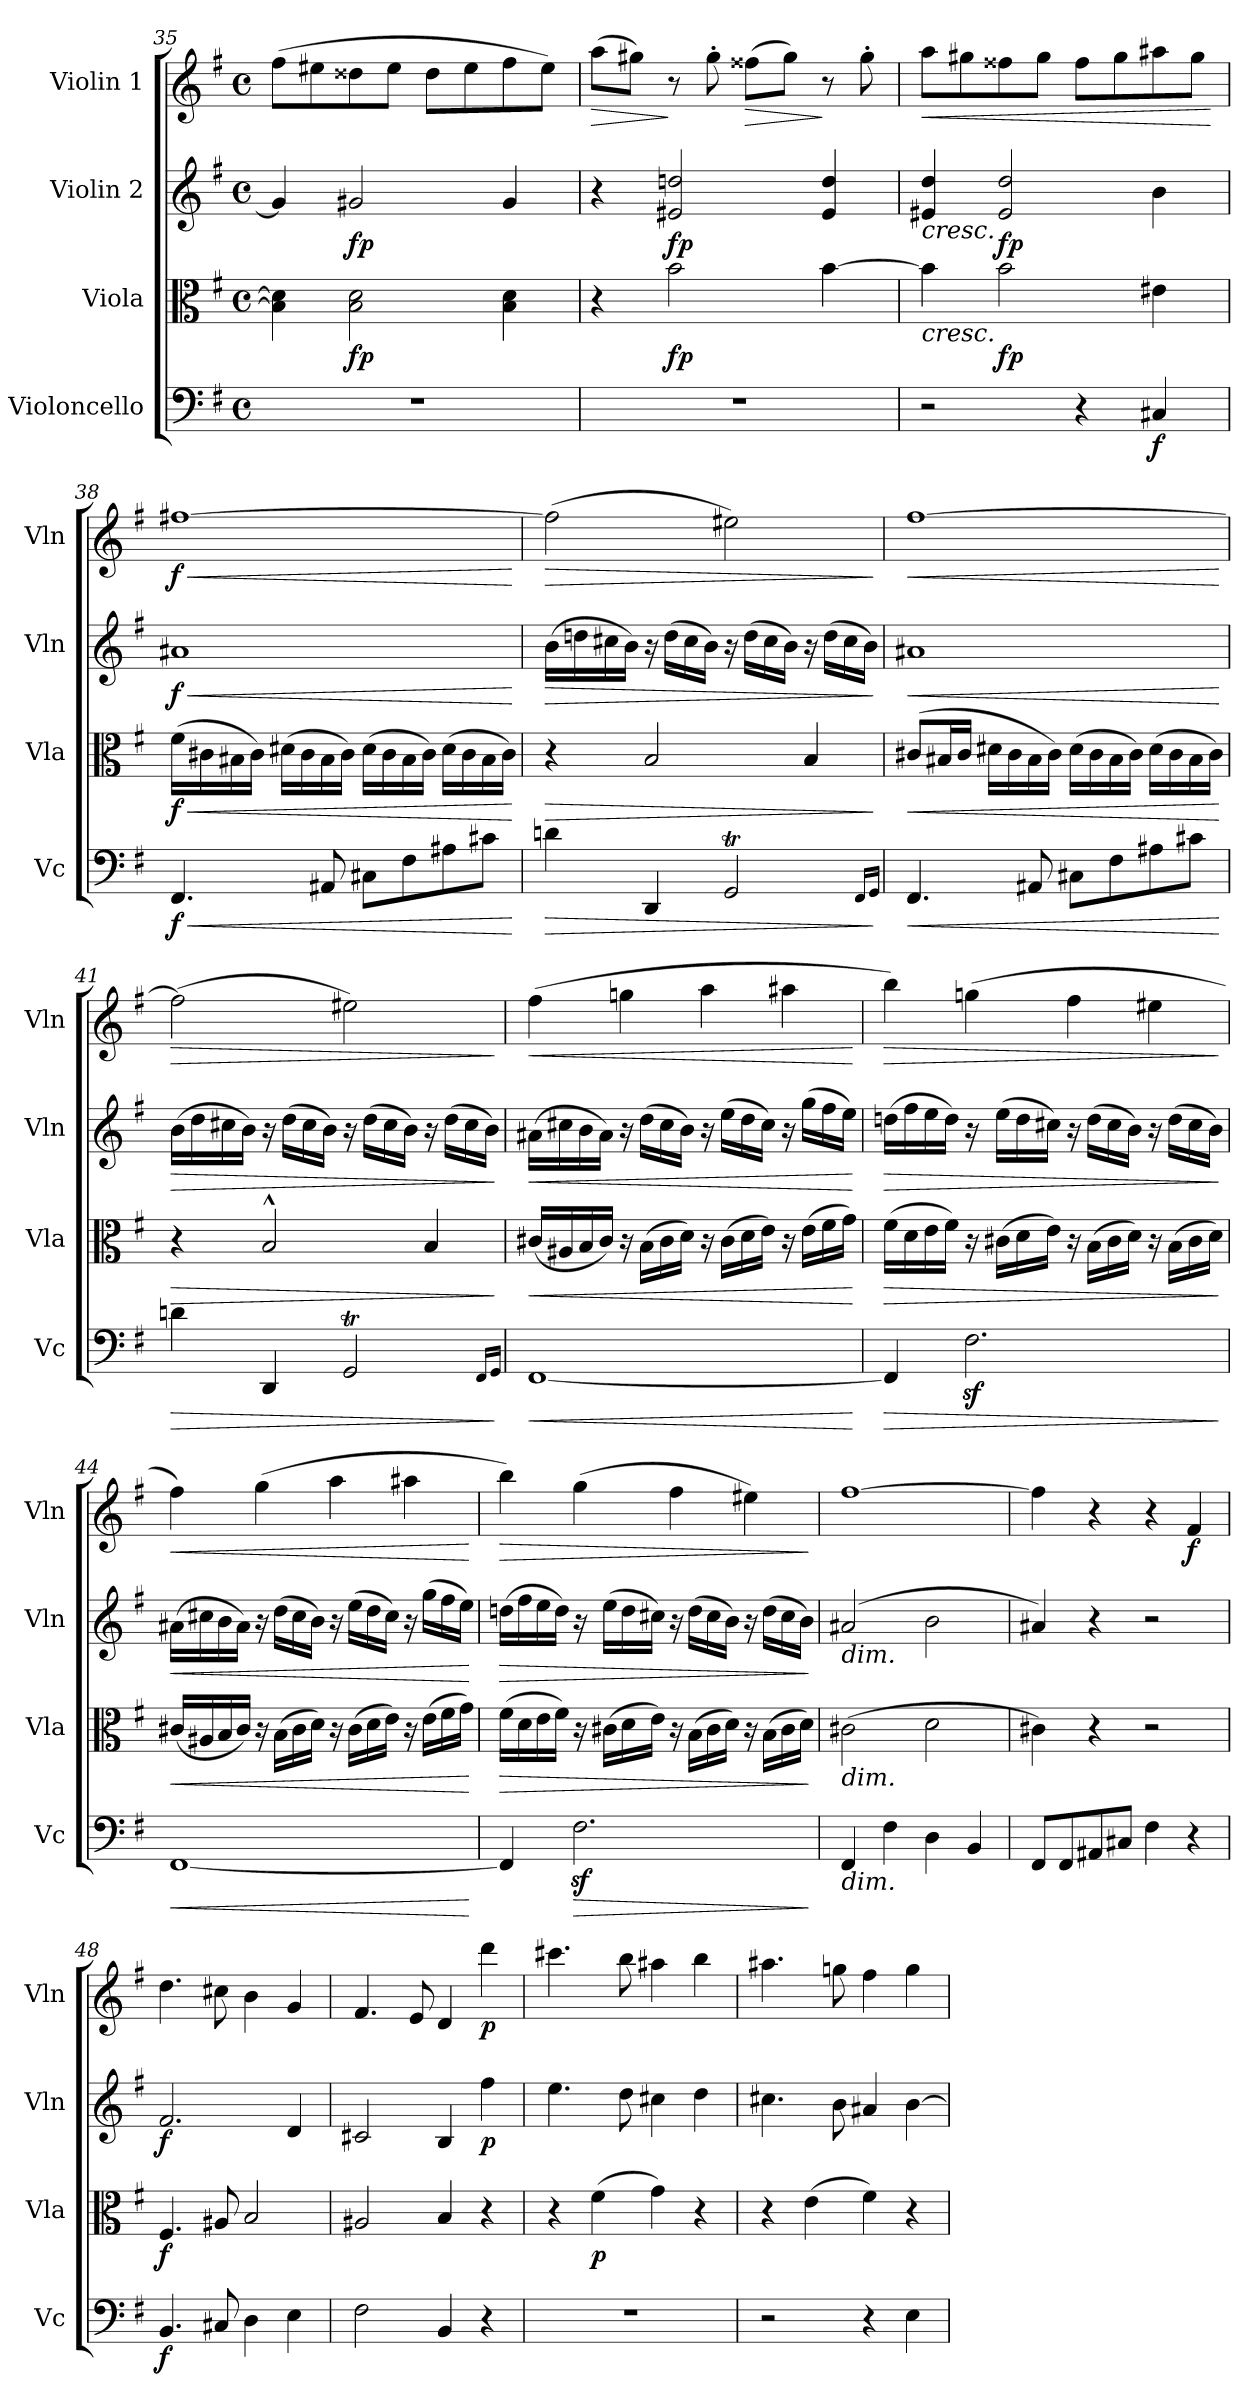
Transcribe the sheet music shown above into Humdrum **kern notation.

**kern	**dynam	**kern	**dynam	**kern	**dynam	**kern	**dynam
*part4	*part4	*part3	*part3	*part2	*part2	*part1	*part1
*staff4	*staff4	*staff3	*staff3	*staff2	*staff2	*staff1	*staff1
*I"Violoncello	*	*I"Viola	*	*I"Violin 2	*	*I"Violin 1	*
*I'Vc	*	*I'Vla	*	*I'Vln	*	*I'Vln	*
*clefF4	*	*clefC3	*	*clefG2	*	*clefG2	*
*k[f#]	*	*k[f#]	*	*k[f#]	*	*k[f#]	*
*M4/4	*	*M4/4	*	*M4/4	*	*M4/4	*
*met(c)	*	*met(c)	*	*met(c)	*	*met(c)	*
=35	=35	=35	=35	=35	=35	=35	=35
1r	.	4B\] 4d\]	.	4g#/]	.	(8ff#\L	.
.	.	.	.	.	.	8ee#X\	.
!	!	!	!LO:DY:b	!	!LO:DY:b	!	!
.	.	2B\ 2d\	fp	2g#j/	fp	8dd##X\	.
.	.	.	.	.	.	8ee#\J	.
.	.	.	.	.	.	8dd##\L	.
.	.	.	.	.	.	8ee#\	.
.	.	4B\ 4d\	.	4g#/	.	8ff#\	.
.	.	.	.	.	.	8ee#\J)	.
=36	=36	=36	=36	=36	=36	=36	=36
!	!	!	!	!	!	!	!LO:HP:b
1r	.	4r	.	4r	.	(8aa\L	>
.	.	.	.	.	.	8gg#X\J)	.
!	!	!	!LO:DY:b	!	!LO:DY:b	!	!
.	.	2b\	fp	2e#X/ 2ddn/	fp	8r	]
.	.	.	.	.	.	8gg#'\	.
!	!	!	!	!	!	!	!LO:HP:b
.	.	.	.	.	.	(8ff##X\L	>
.	.	.	.	.	.	8gg#\J)	.
.	.	[4b\	.	4e#/ 4dd/	.	8r	]
.	.	.	.	.	.	8gg#'\	.
=37	=37	=37	=37	=37	=37	=37	=37
!	!	!	!LO:HP:b	!	!LO:HP:b	!	!LO:HP:b
2r	.	4b\]	<	4e#X/ 4dd/	<	8aa\L	<
.	.	.	.	.	.	8gg#X\	.
!	!	!	!LO:DY:b	!	!LO:DY:b	!	!
.	.	2b\	fp	2e#/ 2dd/	fp	8ff##X\	.
.	.	.	.	.	.	8gg#\J	.
4r	.	.	.	.	.	8ff##\L	.
.	.	.	.	.	.	8gg#\	.
!	!LO:DY:b	!	!	!	!	!	!
4C#X/	f	4e#X\	.	4b\	.	8aa#X\	.
.	.	.	.	.	.	8gg#\J	.
.	.	.	[	.	[	.	[
!!LO:LB:g=z
=38	=38	=38	=38	=38	=38	=38	=38
!	!LO:HP:b	!	!LO:HP:b	!	!LO:HP:b	!	!LO:HP:b
!	!LO:DY:n=1:b	!	!LO:DY:n=1:b	!	!LO:DY:n=1:b	!	!LO:DY:n=1:b
4.FF#/	< f	(16f#\LL	< f	1a#X	< f	[1ff#X	< f
.	.	16c#X\	.	.	.	.	.
.	.	16B#X\	.	.	.	.	.
.	.	16c#\JJ)	.	.	.	.	.
.	.	(16d#X\LL	.	.	.	.	.
.	.	16c#\	.	.	.	.	.
8AA#X/	.	16B#\	.	.	.	.	.
.	.	16c#\JJ)	.	.	.	.	.
8C#X\L	.	(16d#\LL	.	.	.	.	.
.	.	16c#\	.	.	.	.	.
8F#\	.	16B#\	.	.	.	.	.
.	.	16c#\JJ)	.	.	.	.	.
8A#X\	.	(16d#\LL	.	.	.	.	.
.	.	16c#\	.	.	.	.	.
8c#X\J	.	16B#\	.	.	.	.	.
.	.	16c#\JJ)	.	.	.	.	.
.	[	.	[	.	[	.	[
=39	=39	=39	=39	=39	=39	=39	=39
!	!LO:HP:b	!	!LO:HP:b	!	!LO:HP:b	!	!LO:HP:b
4dn\	>	4r	>	(16b\LL	>	(2ff#\]	>
.	.	.	.	16ddn\	.	.	.
.	.	.	.	16cc#X\	.	.	.
.	.	.	.	16b\JJ)	.	.	.
4DD/	.	2B/	.	16r	.	.	.
.	.	.	.	(16dd\LL	.	.	.
.	.	.	.	16cc#\	.	.	.
.	.	.	.	16b\JJ)	.	.	.
2GGT/	.	.	.	16r	.	2ee#X\)	.
.	.	.	.	(16dd\LL	.	.	.
.	.	.	.	16cc#\	.	.	.
.	.	.	.	16b\JJ)	.	.	.
.	.	4B/	.	16r	.	.	.
.	.	.	.	(16dd\LL	.	.	.
.	.	.	.	16cc#\	.	.	.
.	.	.	.	16b\JJ)	.	.	.
16qFF#/LL	.	.	.	.	.	.	.
16qGG/JJ	.	.	.	.	.	.	.
.	]	.	]	.	]	.	]
!!LO:PB:g=z
=40	=40	=40	=40	=40	=40	=40	=40
!	!LO:HP:b	!	!LO:HP:b	!	!LO:HP:b	!	!LO:HP:b
4.FF#/	<	(8c#X/L	<	1a#X	<	[1ff#	<
.	.	16B#X/L	.	.	.	.	.
.	.	16c#/JJ	.	.	.	.	.
.	.	16d#X\LL	.	.	.	.	.
.	.	16c#\	.	.	.	.	.
8AA#X/	.	16B#\	.	.	.	.	.
.	.	16c#\JJ)	.	.	.	.	.
8C#X\L	.	(16d#\LL	.	.	.	.	.
.	.	16c#\	.	.	.	.	.
8F#\	.	16B#\	.	.	.	.	.
.	.	16c#\JJ)	.	.	.	.	.
8A#X\	.	(16d#\LL	.	.	.	.	.
.	.	16c#\	.	.	.	.	.
8c#X\J	.	16B#\	.	.	.	.	.
.	.	16c#\JJ)	.	.	.	.	.
.	[	.	[	.	[	.	[
=41	=41	=41	=41	=41	=41	=41	=41
!	!LO:HP:b	!	!LO:HP:b	!	!LO:HP:b	!	!LO:HP:b
4dn\	>	4r	>	(16b\LL	>	(2ff#\]	>
.	.	.	.	16dd\	.	.	.
.	.	.	.	16cc#X\	.	.	.
.	.	.	.	16b\JJ)	.	.	.
4DD/	.	2B^^/	.	16r	.	.	.
.	.	.	.	(16dd\LL	.	.	.
.	.	.	.	16cc#\	.	.	.
.	.	.	.	16b\JJ)	.	.	.
2GGT/	.	.	.	16r	.	2ee#X\)	.
.	.	.	.	(16dd\LL	.	.	.
.	.	.	.	16cc#\	.	.	.
.	.	.	.	16b\JJ)	.	.	.
.	.	4B/	.	16r	.	.	.
.	.	.	.	(16dd\LL	.	.	.
.	.	.	.	16cc#\	.	.	.
.	.	.	.	16b\JJ)	.	.	.
16qFF#/LL	.	.	.	.	.	.	.
16qGG/JJ	.	.	.	.	.	.	.
.	]	.	]	.	]	.	]
!!LO:LB:g=z
=42	=42	=42	=42	=42	=42	=42	=42
!	!LO:HP:b	!	!LO:HP:b	!	!LO:HP:b	!	!LO:HP:b
[1FF#	<	(16c#X/LL	<	(16a#X\LL	<	(4ff#\	<
.	.	16A#X/	.	16cc#X\	.	.	.
.	.	16B/	.	16b\	.	.	.
.	.	16c#/JJ)	.	16a#\JJ)	.	.	.
.	.	16r	.	16r	.	4ggn\	.
.	.	(16B\LL	.	(16dd\LL	.	.	.
.	.	16c#\	.	16cc#\	.	.	.
.	.	16d\JJ)	.	16b\JJ)	.	.	.
.	.	16r	.	16r	.	4aa\	.
.	.	(16c#\LL	.	(16ee\LL	.	.	.
.	.	16d\	.	16dd\	.	.	.
.	.	16e\JJ)	.	16cc#\JJ)	.	.	.
.	.	16r	.	16r	.	4aa#X\	.
.	.	(16e\LL	.	(16gg\LL	.	.	.
.	.	16f#\	.	16ff#\	.	.	.
.	.	16g\JJ)	.	16ee\JJ)	.	.	.
.	[	.	[	.	[	.	[
=43	=43	=43	=43	=43	=43	=43	=43
!	!LO:HP:b	!	!LO:HP:b	!	!LO:HP:b	!	!LO:HP:b
4FF#/]	>	(16f#\LL	>	(16ddn\LL	>	4bb\)	>
.	.	16d\	.	16ff#\	.	.	.
.	.	16e\	.	16ee\	.	.	.
.	.	16f#\JJ)	.	16dd\JJ)	.	.	.
2.F#z<\	.	16r	.	16r	.	(4ggn\	.
.	.	(16c#X\LL	.	(16ee\LL	.	.	.
.	.	16d\	.	16dd\	.	.	.
.	.	16e\JJ)	.	16cc#X\JJ)	.	.	.
.	.	16r	.	16r	.	4ff#\	.
.	.	(16B\LL	.	(16dd\LL	.	.	.
.	.	16c#\	.	16cc#\	.	.	.
.	.	16d\JJ)	.	16b\JJ)	.	.	.
.	.	16r	.	16r	.	4ee#X\	.
.	.	(16B\LL	.	(16dd\LL	.	.	.
.	.	16c#\	.	16cc#\	.	.	.
.	.	16d\JJ)	.	16b\JJ)	.	.	.
.	]	.	]	.	]	.	]
!!LO:LB:g=z
=44	=44	=44	=44	=44	=44	=44	=44
!	!LO:HP:b	!	!LO:HP:b	!	!LO:HP:b	!	!LO:HP:b
[1FF#	<	(16c#X/LL	<	(16a#X\LL	<	4ff#\)	<
.	.	16A#X/	.	16cc#X\	.	.	.
.	.	16B/	.	16b\	.	.	.
.	.	16c#/JJ)	.	16a#\JJ)	.	.	.
.	.	16r	.	16r	.	(4gg\	.
.	.	(16B\LL	.	(16dd\LL	.	.	.
.	.	16c#\	.	16cc#\	.	.	.
.	.	16d\JJ)	.	16b\JJ)	.	.	.
.	.	16r	.	16r	.	4aa\	.
.	.	(16c#\LL	.	(16ee\LL	.	.	.
.	.	16d\	.	16dd\	.	.	.
.	.	16e\JJ)	.	16cc#\JJ)	.	.	.
.	.	16r	.	16r	.	4aa#X\	.
.	.	(16e\LL	.	(16gg\LL	.	.	.
.	.	16f#\	.	16ff#\	.	.	.
.	.	16g\JJ)	.	16ee\JJ)	.	.	.
.	[	.	[	.	[	.	[
!!LO:LB:g=z
=45	=45	=45	=45	=45	=45	=45	=45
!	!	!	!LO:HP:b	!	!LO:HP:b	!	!LO:HP:b
4FF#/]	.	(16f#\LL	>	(16ddn\LL	>	4bb\)	>
.	.	16d\	.	16ff#\	.	.	.
.	.	16e\	.	16ee\	.	.	.
.	.	16f#\JJ)	.	16dd\JJ)	.	.	.
!	!LO:HP:b	!	!	!	!	!	!
2.F#z<\	>	16r	.	16r	.	(4gg\	.
.	.	(16c#X\LL	.	(16ee\LL	.	.	.
.	.	16d\	.	16dd\	.	.	.
.	.	16e\JJ)	.	16cc#X\JJ)	.	.	.
.	.	16r	.	16r	.	4ff#\	.
.	.	(16B\LL	.	(16dd\LL	.	.	.
.	.	16c#\	.	16cc#\	.	.	.
.	.	16d\JJ)	.	16b\JJ)	.	.	.
.	.	16r	.	16r	.	4ee#X\)	.
.	.	(16B\LL	.	(16dd\LL	.	.	.
.	.	16c#\	.	16cc#\	.	.	.
.	.	16d\JJ)	.	16b\JJ)	.	.	.
.	]	.	]	.	]	.	]
=46	=46	=46	=46	=46	=46	=46	=46
!	!	!	!	!LO:TX:b:i:t=dim.	!	!	!
!	!	!LO:TX:b:i:t=dim.	!	!	!	!	!
!LO:TX:b:i:t=dim.	!	!	!	!	!	!	!
4FF#/	.	(2c#X\	.	(2a#X/	.	[1ff#	.
4F#\	.	.	.	.	.	.	.
4D\	.	2d\	.	2b\	.	.	.
4BB/	.	.	.	.	.	.	.
=47	=47	=47	=47	=47	=47	=47	=47
8FF#/L	.	4c#X\)	.	4a#X/)	.	4ff#\]	.
8FF#/	.	.	.	.	.	.	.
8AA#X/	.	4r	.	4r	.	4r	.
8C#X/J	.	.	.	.	.	.	.
4F#\	.	2r	.	2r	.	4r	.
!	!	!	!	!	!	!	!LO:DY:b
4r	.	.	.	.	.	4f#/	f
=48	=48	=48	=48	=48	=48	=48	=48
!	!LO:DY:b	!	!LO:DY:b	!	!LO:DY:b	!	!
4.BB/	f	4.F#/	f	2.f#/	f	4.dd\	.
8C#X/	.	8A#X/	.	.	.	8cc#X\	.
4D\	.	2B/	.	.	.	4b\	.
4E\	.	.	.	4d/	.	4g/	.
=49	=49	=49	=49	=49	=49	=49	=49
2F#\	.	2A#X/	.	2c#X/	.	4.f#/	.
.	.	.	.	.	.	8e/	.
4BB/	.	4B/	.	4B/	.	4d/	.
!	!	!	!	!	!LO:DY:b	!	!LO:DY:b
4r	.	4r	.	4ff#\	p	4ddd\	p
=50	=50	=50	=50	=50	=50	=50	=50
1r	.	4r	.	4.ee\	.	4.ccc#X\	.
!	!	!	!LO:DY:b	!	!	!	!
.	.	(4f#\	p	.	.	.	.
.	.	.	.	8dd\	.	8bb\	.
.	.	4g\)	.	4cc#X\	.	4aa#X\	.
.	.	4r	.	4dd\	.	4bb\	.
!!LO:LB:g=z
=51	=51	=51	=51	=51	=51	=51	=51
2r	.	4r	.	4.cc#X\	.	4.aa#X\	.
.	.	(4e\	.	.	.	.	.
.	.	.	.	8b\	.	8ggn\	.
4r	.	4f#\)	.	4a#X/	.	4ff#\	.
!	!LO:DY:b	!	!	!	!	!	!
!	!LO:DY:n=1:b	!	!	!	!	!	!
!	!LO:DY:n=2:b	!	!	!	!	!	!
4E\	other-dynamics p other-dynamics	4r	.	[4b\	.	4gg\	.
=	=	=	=	=	=	=	=
*-	*-	*-	*-	*-	*-	*-	*-
